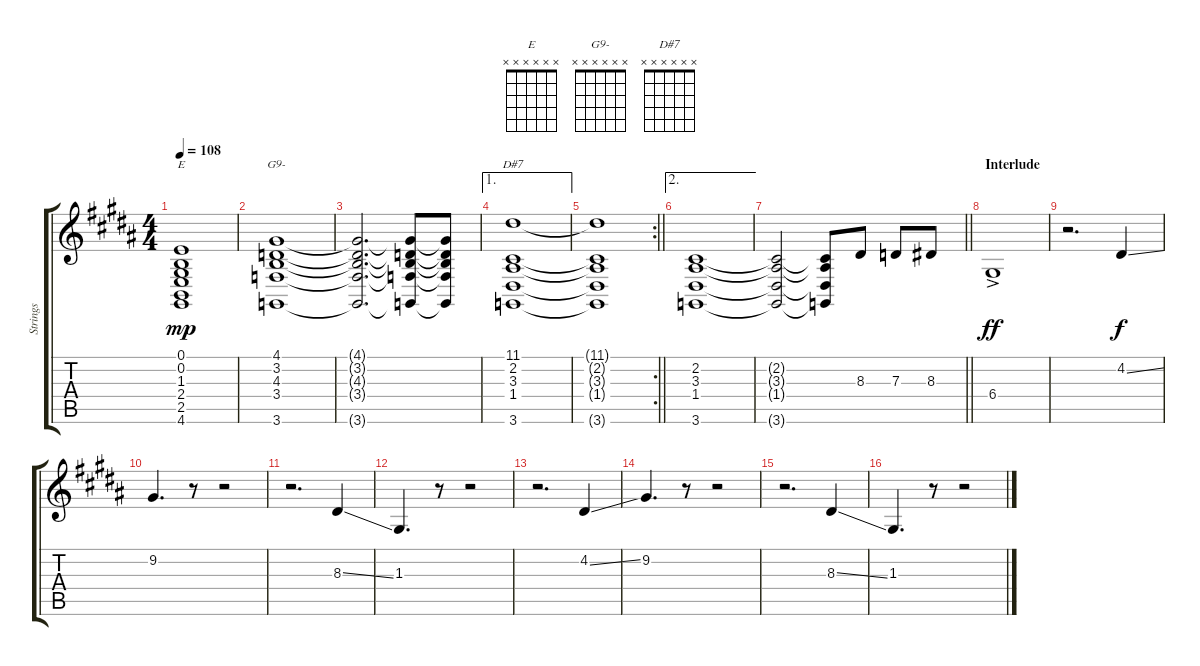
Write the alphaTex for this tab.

\track ("Strings" "Strings") {instrument stringensemble1}
\staff {score tabs}
\tuning (E4 B3 G3 D3 A2 E2) {hide}
\chord ("E" x x x x x x)
\chord ("G9-" x x x x x x)
\chord ("D#7" x x x x x x)
\ts (4 4)
\tempo 108
\clef g2
\ks g#minor
(0.1 0.2 1.3 2.4 2.5 4.6).1{ch "E" dy mp} |
(4.1 3.2 4.3 3.4 3.6).1{ch "G9-" volume 13} |
(4.1{t} 3.2{t} 4.3{t} 3.4{t} 3.6{t}).2{d} (4.1{t} 3.2{t} 4.3{t} 3.4{t} 3.6{t}).8 (4.1{t} 3.2{t} 4.3{t} 3.4{t} 3.6{t}).8{volume 6} |
\ae 1
(11.1 2.2 3.3 1.4 3.6).1{ch "D#7" volume 13} |
\rc 2
\barLineRight lightlight
(11.1{t} 2.2{t} 3.3{t} 1.4{t} 3.6{t}).1 |
\ae 2
(2.2 3.3 1.4 3.6).1{volume 11} |
\barLineRight lightlight
(2.2{t} 3.3{t} 1.4{t} 3.6{t}).2 (2.2{t} 3.3{t} 1.4{t} 3.6{t}).8 8.3.8 7.3.8 8.3.8 |
\section ("" "Interlude")
6.4{ac}.1{dy ff} |
r.2{d} 4.2{ss}.4{dy f} |
9.2.4{d} r.8 r.2 |
r.2{d} 8.3{ss}.4 |
1.3.4{d} r.8 r.2 |
r.2{d} 4.2{ss}.4 |
9.2.4{d} r.8 r.2 |
r.2{d} 8.3{ss}.4 |
1.3.4{d} r.8 r.2
